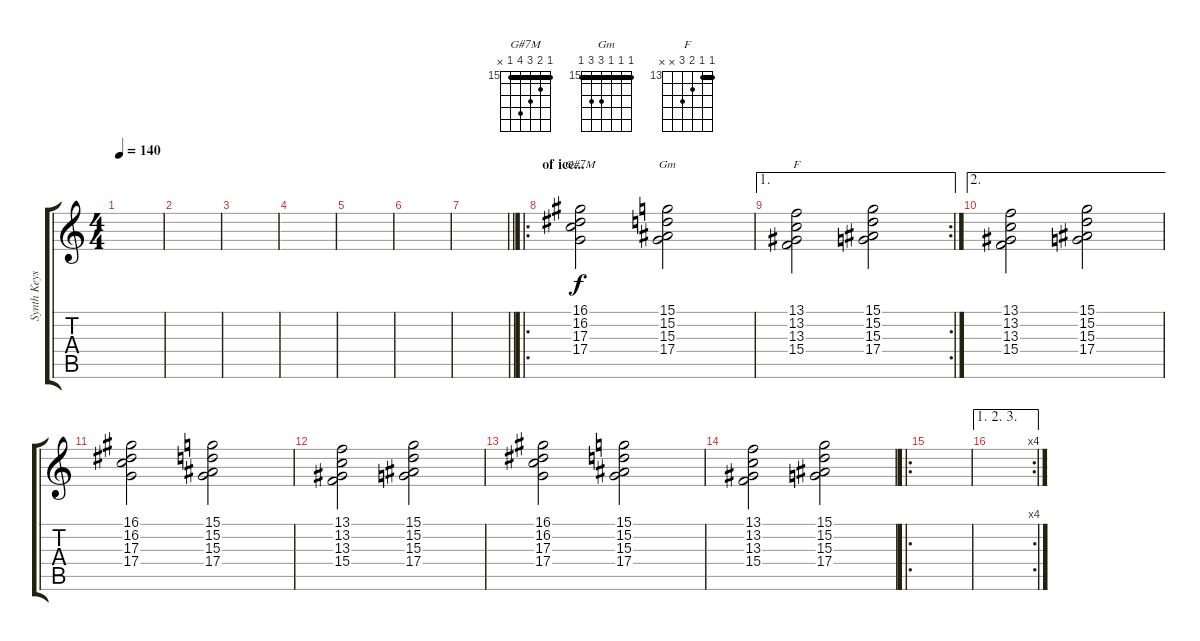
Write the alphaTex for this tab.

\track ("Synth Keys" "Synth Keys") {instrument stringensemble1}
\staff {score tabs}
\tuning (E4 B3 G3 D3 A2 E2) {hide}
\chord ("G#7M" 15 16 17 18 15 x) {firstfret 15 barre 15}
\chord ("Gm" 15 15 15 17 17 15) {firstfret 15 barre 15}
\chord ("F" 13 13 14 15 x x) {firstfret 13 barre 13}
\ts (4 4)
\tempo 140
\clef g2
\ks c
|
|
|
|
|
|
\barLineRight lightlight
|
\ro
\section ("" "of ice...")
(16.1 16.2 17.3 17.4).2{ch "G#7M"} (15.1 15.2 15.3 17.4).2{ch "Gm"} |
\ae 1
\rc 2
(13.1 13.2 13.3 15.4).2{ch "F"} (15.1 15.2 15.3 17.4).2 |
\ae 2
(13.1 13.2 13.3 15.4).2 (15.1 15.2 15.3 17.4).2 |
(16.1 16.2 17.3 17.4).2 (15.1 15.2 15.3 17.4).2 |
(13.1 13.2 13.3 15.4).2 (15.1 15.2 15.3 17.4).2 |
(16.1 16.2 17.3 17.4).2 (15.1 15.2 15.3 17.4).2 |
(13.1 13.2 13.3 15.4).2 (15.1 15.2 15.3 17.4).2 |
\ro
|
\ae (1 2 3)
\rc 4
